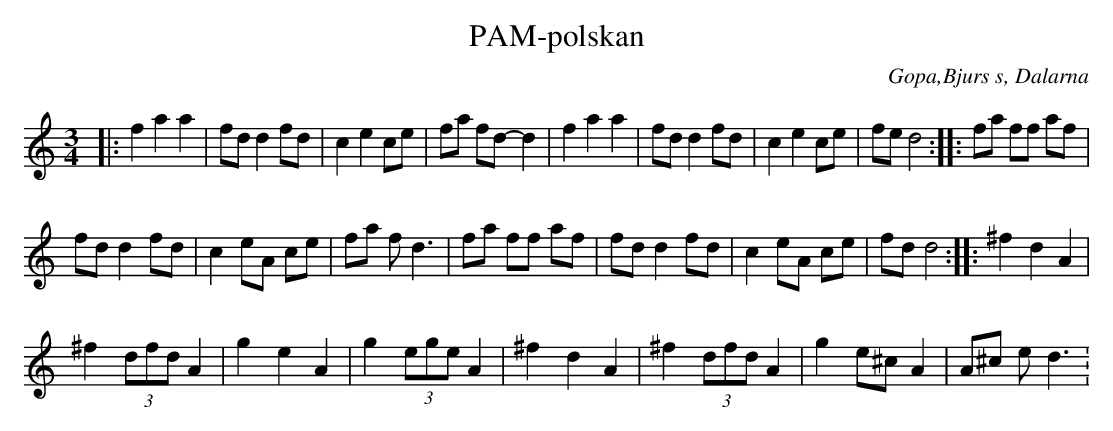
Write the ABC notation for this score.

X:1
T:PAM-polskan
O:Gopa,Bjurs s, Dalarna
M:3/4
L:1/8
K:C
|:f2 a2 a2 | fd d2 fd | c2 e2 ce | fa fd- d2 | f2 a2 a2 | fd d2 fd | c2 e2 ce | fe d4 :: fa ff af | %9
 fd d2 fd | c2 eA ce | fa f d3 | fa ff af | fd d2 fd | c2 eA ce | fd d4 :: ^f2 d2 A2 | %17
 ^f2 (3dfd A2 | g2 e2 A2 | g2 (3ege A2 | ^f2 d2 A2 | ^f2 (3dfd A2 | g2 e^c A2 | A^c e d3 :
